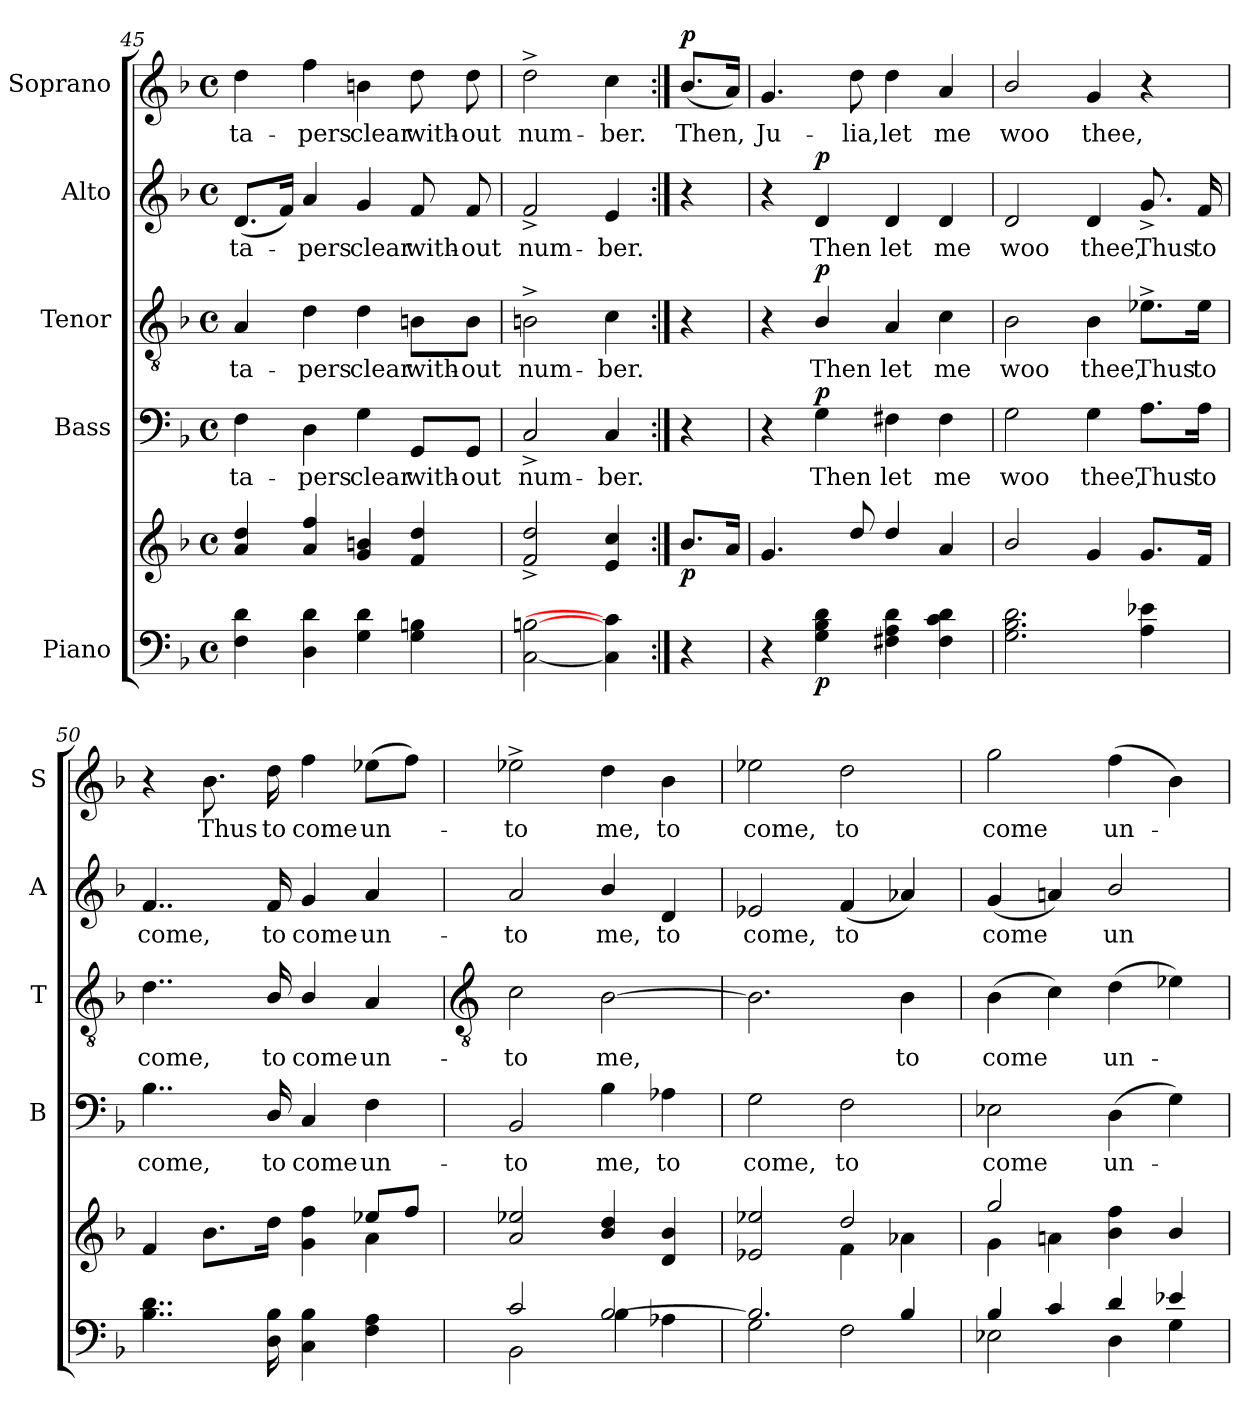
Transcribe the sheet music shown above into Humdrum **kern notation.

**kern	**kern	**dynam	**kern	**text	**dynam	**kern	**text	**dynam	**kern	**text	**dynam	**kern	**text	**dynam
*part5	*part5	*part5	*part4	*part4	*part4	*part3	*part3	*part3	*part2	*part2	*part2	*part1	*part1	*part1
*staff6	*staff5	*staff5/6	*staff4	*staff4	*staff4	*staff3	*staff3	*staff3	*staff2	*staff2	*staff2	*staff1	*staff1	*staff1
*I"Piano	*	*	*I"Bass	*	*	*I"Tenor	*	*	*I"Alto	*	*	*I"Soprano	*	*
*	*	*	*I'B	*	*	*I'T	*	*	*I'A	*	*	*I'S	*	*
!!LO:LB:g=z
*clefF4	*clefG2	*	*clefF4	*	*	*clefGv2	*	*	*clefG2	*	*	*clefG2	*	*
*k[b-]	*k[b-]	*	*k[b-]	*	*	*k[b-]	*	*	*k[b-]	*	*	*k[b-]	*	*
*F:	*F:	*	*F:	*	*	*F:	*	*	*F:	*	*	*F:	*	*
*M4/4	*M4/4	*	*M4/4	*	*	*M4/4	*	*	*M4/4	*	*	*M4/4	*	*
*met(c)	*met(c)	*	*met(c)	*	*	*met(c)	*	*	*met(c)	*	*	*met(c)	*	*
=45	=45	=45	=45	=45	=45	=45	=45	=45	=45	=45	=45	=45	=45	=45
*	*^	*	*	*	*	*	*	*	*	*	*	*	*	*
!	!	!	!	!	!LO:LY:b	!	!	!LO:LY:b	!	!	!LO:LY:b	!	!	!LO:LY:b	!
4F 4d	4a 4dd	1ryy	.	4F	ta-	.	4A	ta-	.	(<8.dL	ta-	.	4dd	ta-	.
.	.	.	.	.	.	.	.	.	.	16fJ)	.	.	.	.	.
!	!	!	!	!	!LO:LY:b	!	!	!LO:LY:b	!	!	!LO:LY:b	!	!	!LO:LY:b	!
4D 4d	4a 4ff	.	.	4D	-pers	.	4d	-pers	.	4a	pers	.	4ff	-pers	.
!	!	!	!	!	!LO:LY:b	!	!	!LO:LY:b	!	!	!LO:LY:b	!	!	!LO:LY:b	!
4G 4d	4g 4bn	.	.	4G	clear	.	4d	clear	.	4g	clear	.	4bn	clear	.
!	!	!	!	!	!LO:LY:b	!	!	!LO:LY:b	!	!	!LO:LY:b	!	!	!LO:LY:b	!
4G 4Bn	4f 4dd	.	.	8GG/L	with-	.	8Bn\L	with-	.	8f	with-	.	8dd	with-	.
!	!	!	!	!	!LO:LY:b	!	!	!LO:LY:b	!	!	!LO:LY:b	!	!	!LO:LY:b	!
.	.	.	.	8GG/J	-out	.	8B\J	-out	.	8f	-out	.	8dd	-out	.
=46	=46	=46	=46	=46	=46	=46	=46	=46	=46	=46	=46	=46	=46	=46	=46
!	!	!	!	!	!LO:LY:b	!	!	!LO:LY:b	!	!	!LO:LY:b	!	!	!LO:LY:b	!
[2C [2Bn	2f^ 2dd^	2.ryy	.	2C^	num-	.	2Bn^	num-	.	2f^	num-	.	2dd^	num-	.
!	!	!	!	!	!LO:LY:b	!	!	!LO:LY:b	!	!	!LO:LY:b	!	!	!LO:LY:b	!
4C] 4c]	4e 4cc	.	.	4C	-ber.	.	4c	-ber.	.	4e	-ber.	.	4cc	-ber.	.
=47:|!	=47:|!	=47:|!	=47:|!	=47:|!	=47:|!	=47:|!	=47:|!	=47:|!	=47:|!	=47:|!	=47:|!	=47:|!	=47:|!	=47:|!	=47:|!
!	!	!	!LO:DY:b	!	!	!	!	!	!	!	!	!	!	!LO:LY:b	!LO:DY:b
4r	8.b-L	4ryy	p	4r	.	.	4r	.	.	4r	.	.	(<8.b-L	Then,	p
.	16aJ	.	.	.	.	.	.	.	.	.	.	.	16aJ)	.	.
=48	=48	=48	=48	=48	=48	=48	=48	=48	=48	=48	=48	=48	=48	=48	=48
!	!	!	!	!	!	!	!	!	!	!	!	!	!	!LO:LY:b	!
4r	4.g	1ryy	.	4r	.	.	4r	.	.	4r	.	.	4.g	Ju-	.
!	!	!	!LO:DY:b=2	!	!LO:LY:b	!LO:DY:b	!	!LO:LY:b	!LO:DY:b	!	!LO:LY:b	!LO:DY:b	!	!	!
4G 4B- 4d	.	.	p	4G	Then	p	4B-/	Then	p	4d	Then	p	.	.	.
!	!	!	!	!	!	!	!	!	!	!	!	!	!	!LO:LY:b	!
.	8dd	.	.	.	.	.	.	.	.	.	.	.	8dd	-lia,	.
!	!	!	!	!	!LO:LY:b	!	!	!LO:LY:b	!	!	!LO:LY:b	!	!	!LO:LY:b	!
4F#X 4A 4d	4dd	.	.	4F#X	let	.	4A	let	.	4d	let	.	4dd	let	.
!	!	!	!	!	!LO:LY:b	!	!	!LO:LY:b	!	!	!LO:LY:b	!	!	!LO:LY:b	!
4F# 4c 4d	4a	.	.	4F#	me	.	4c	me	.	4d	me	.	4a	me	.
=49	=49	=49	=49	=49	=49	=49	=49	=49	=49	=49	=49	=49	=49	=49	=49
!	!	!	!	!	!LO:LY:b	!	!	!LO:LY:b	!	!	!LO:LY:b	!	!	!LO:LY:b	!
2.G 2.B- 2.d	2b-/	1ryy	.	2G	woo	.	2B-	woo	.	2d	woo	.	2b-/	woo	.
!	!	!	!	!	!LO:LY:b	!	!	!LO:LY:b	!	!	!LO:LY:b	!	!	!LO:LY:b	!
.	4g	.	.	4G	thee,	.	4B-	thee,	.	4d	thee,	.	4g	thee,	.
!	!	!	!	!	!LO:LY:b	!	!	!LO:LY:b	!	!	!LO:LY:b	!	!	!	!
4A 4e-X	8.gL	.	.	8.A\L	Thus	.	8.e-X^\L	Thus	.	8.g^	Thus	.	4r	.	.
!	!	!	!	!	!LO:LY:b	!	!	!LO:LY:b	!	!	!LO:LY:b	!	!	!	!
.	16fJ	.	.	16A\Jk	to	.	16e-\Jk	to	.	16f	to	.	.	.	.
=50	=50	=50	=50	=50	=50	=50	=50	=50	=50	=50	=50	=50	=50	=50	=50
!	!	!	!	!	!LO:LY:b	!	!	!LO:LY:b	!	!	!LO:LY:b	!	!	!	!
4..B- 4..d	4f	2ryy	.	4..B-	come,	.	4..d	come,	.	4..f	come,	.	4r	.	.
!	!	!	!	!	!	!	!	!	!	!	!	!	!	!LO:LY:b	!
.	8.b-L	.	.	.	.	.	.	.	.	.	.	.	8.b-	Thus	.
!	!	!	!	!	!LO:LY:b	!	!	!LO:LY:b	!	!	!LO:LY:b	!	!	!LO:LY:b	!
16D 16B-	16ddJ	.	.	16D/	to	.	16B-/	to	.	16f	to	.	16dd	to	.
!	!	!	!	!	!LO:LY:b	!	!	!LO:LY:b	!	!	!LO:LY:b	!	!	!LO:LY:b	!
4C 4B-	4g 4ff	4ryy	.	4C	come	.	4B-/	come	.	4g	come	.	4ff	come	.
!	!	!	!	!	!LO:LY:b	!	!	!LO:LY:b	!	!	!LO:LY:b	!	!	!LO:LY:b	!
4F 4A	8ee-X/L	4a\	.	4F	un-	.	4A	un-	.	4a	un-	.	(>8ee-XL	un-	.
.	8ff/J	.	.	.	.	.	.	.	.	.	.	.	8ffJ)	.	.
!!LO:LB:g=z
=51	=51	=51	=51	=51	=51	=51	=51	=51	=51	=51	=51	=51	=51	=51	=51
*	*	*	*	*	*	*	*clefGv2	*	*	*	*	*	*	*	*
*^	*	*	*	*	*	*	*	*	*	*	*	*	*	*	*
!	!	!	!	!	!	!LO:LY:b	!	!	!LO:LY:b	!	!	!LO:LY:b	!	!	!LO:LY:b	!
2c/	2BB-\	2a 2ee-X	1ryy	.	2BB-	-to	.	2c	-to	.	2a	-to	.	2ee-X^	to	.
!	!	!	!	!	!	!LO:LY:b	!	!	!LO:LY:b	!	!	!LO:LY:b	!	!	!LO:LY:b	!
[2B-/	4B-	4b- 4dd	.	.	4B-	me,	.	[2B-	me,	.	4b-/	me,	.	4dd	me,	.
!	!	!	!	!	!	!LO:LY:b	!	!	!	!	!	!LO:LY:b	!	!	!LO:LY:b	!
.	4A-X	4d 4b-	.	.	4A-X	to	.	.	.	.	4d	to	.	4b-	to	.
=52	=52	=52	=52	=52	=52	=52	=52	=52	=52	=52	=52	=52	=52	=52	=52	=52
!	!	!	!	!	!	!LO:LY:b	!	!	!	!	!	!LO:LY:b	!	!	!LO:LY:b	!
2.B-/]	2G	2e-X 2ee-X	2ryy	.	2G	come,	.	2.B-]	.	.	2e-X	come,	.	2ee-X	come,	.
!	!	!	!	!	!	!LO:LY:b	!	!	!	!	!	!LO:LY:b	!	!	!LO:LY:b	!
.	2F	2dd/	4f\	.	2F	to	.	.	.	.	(<4f	to	.	2dd	to	.
!	!	!	!	!	!	!	!	!	!LO:LY:b	!	!	!	!	!	!	!
4B-/	.	.	4a-X\	.	.	.	.	4B-	to	.	4a-X)	.	.	.	.	.
=53	=53	=53	=53	=53	=53	=53	=53	=53	=53	=53	=53	=53	=53	=53	=53	=53
!	!	!	!	!	!	!LO:LY:b	!	!	!LO:LY:b	!	!	!LO:LY:b	!	!	!LO:LY:b	!
4B-/	2E-X	2gg/	4g\	.	2E-X	come	.	(>4B-	come	.	(<4g	come	.	2gg	come	.
4c/	.	.	4an\	.	.	.	.	4c)	.	.	4an)	.	.	.	.	.
!	!	!	!	!	!	!LO:LY:b	!	!	!LO:LY:b	!	!	!LO:LY:b	!	!	!LO:LY:b	!
4d/	4D	4b-\ 4ff\	2ryy	.	(>4D	un-	.	(>4d	un-	.	2b-/	un-	.	(>4ff	un-	.
4e-X/	4G	4b-/	.	.	4G)	.	.	4e-X)	.	.	.	.	.	4b-)	.	.
*v	*v	*	*	*	*	*	*	*	*	*	*	*	*	*	*	*
*	*v	*v	*	*	*	*	*	*	*	*	*	*	*	*	*
=	=	=	=	=	=	=	=	=	=	=	=	=	=	=
*-	*-	*-	*-	*-	*-	*-	*-	*-	*-	*-	*-	*-	*-	*-
